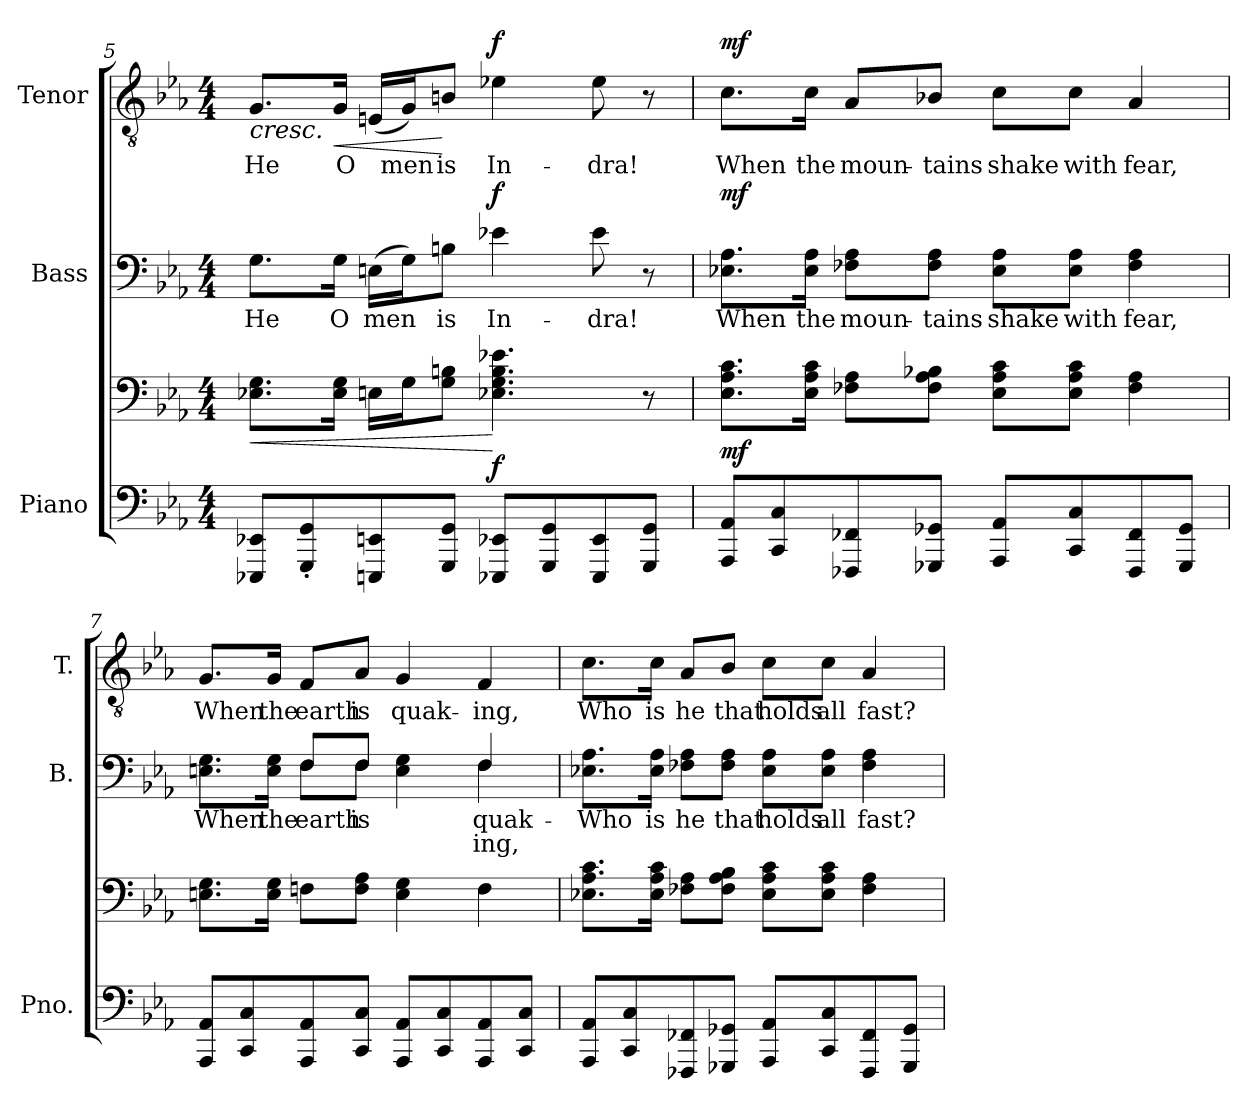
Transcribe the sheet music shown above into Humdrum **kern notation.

**kern	**kern	**dynam	**kern	**text	**text	**dynam	**kern	**text	**dynam
*part3	*part3	*part3	*part2	*part2	*part2	*part2	*part1	*part1	*part1
*staff4	*staff3	*staff3/4	*staff2	*staff2	*staff2	*staff2	*staff1	*staff1	*staff1
*I"Piano	*	*	*I"Bass	*	*	*	*I"Tenor	*	*
*I'Pno.	*	*	*I'B.	*	*	*	*I'T.	*	*
*clefF4	*clefF4	*	*clefF4	*	*	*	*clefGv2	*	*
*	*	*	*	*	*	*	*ITrd7c12	*	*
*k[b-e-a-]	*k[b-e-a-]	*	*k[b-e-a-]	*	*	*	*k[b-e-a-]	*	*
*E-:	*E-:	*	*E-:	*	*	*	*E-:	*	*
*M4/4	*M4/4	*	*M4/4	*	*	*	*M4/4	*	*
=5	=5	=5	=5	=5	=5	=5	=5	=5	=5
!	!	!LO:HP:b	!	!	!	!	!	!	!
!	!	!	!	!LO:LY:b:color=#000000	!	!	!	!	!
!	!	!	!	!	!	!	!	!LO:LY:b:color=#000000	!LO:HP:b
8EEE-Xi/ 8EE-XiL	8.E-Xi\ 8.GiL	<	8.Gi\L	He	.	.	8.GGi/L	He	<
8GGGi/' 8GGi'	.	.	.	.	.	.	.	.	.
!	!	!	!	!LO:LY:b:color=#000000	!	!	!	!	!
!	!	!	!	!	!	!	!	!LO:LY:b:color=#000000	!LO:HP:b
.	16E-i\ 16GiJk	.	16Gi\Jk	O	.	.	16GGi/Jk	O	<
!	!	!	!	!LO:LY:b:color=#000000	!	!	!	!	!
8EEEni/ 8EEni	16Eni\LL	.	(16Eni\LL	men	.	.	(16EEni/LL	.	.
!	!	!	!	!	!	!	!	!LO:LY:b:color=#000000	!
.	16Gi\J	.	16Gi\J)	.	.	.	16GGi/J)	men	.
!	!	!	!	!LO:LY:b:color=#000000	!	!	!	!	!
!	!	!	!	!	!	!	!	!LO:LY:b:color=#000000	!
8GGGi/ 8GGiJ	8Gi\ 8BniJ	.	8Bni\J	is	.	.	8BBni/J	is	[ [
!	!	!	!	!LO:LY:b:color=#000000	!	!	!	!	!
!	!	!	!	!	!	!	!	!LO:LY:b:color=#000000	!
8EEE-Xi/ 8EE-XiL	4.E-Xi\ 4.Gi 4.Bi 4.e-Xi	[ f	4e-Xi\	In-	.	f	4E-Xi\	In-	f
8GGGi/ 8GGi	.	.	.	.	.	.	.	.	.
!	!	!	!	!LO:LY:b:color=#000000	!	!	!	!	!
!	!	!	!	!	!	!	!	!LO:LY:b:color=#000000	!
8EEE-i/ 8EE-i	.	.	8e-i\	-dra!	.	.	8E-i\	-dra!	.
8GGGi/ 8GGiJ	8r	.	8r	.	.	.	8r	.	.
=6	=6	=6	=6	=6	=6	=6	=6	=6	=6
!	!	!	!	!LO:LY:b:color=#000000	!	!	!	!	!
!	!	!	!	!	!	!	!	!LO:LY:b:color=#000000	!
8AAA-i/ 8AA-iL	8.E-i\ 8.A-i 8.ciL	mf	8.E-Xi\ 8.A-iL	When	.	mf	8.Ci\L	When	mf
8CCi/ 8Ci	.	.	.	.	.	.	.	.	.
!	!	!	!	!LO:LY:b:color=#000000	!	!	!	!	!
!	!	!	!	!	!	!	!	!LO:LY:b:color=#000000	!
.	16E-i\ 16A-i 16ciJk	.	16E-i\ 16A-iJk	the	.	.	16Ci\Jk	the	.
!	!	!	!	!LO:LY:b:color=#000000	!	!	!	!	!
!	!	!	!	!	!	!	!	!LO:LY:b:color=#000000	!
8FFF-Xi/ 8FF-Xi	8F-Xi\ 8A-iL	.	8F-Xi\ 8A-iL	moun-	.	.	8AA-i/L	moun-	.
!	!	!	!	!LO:LY:b:color=#000000	!	!	!	!	!
!	!	!	!	!	!	!	!	!LO:LY:b:color=#000000	!
8GGG-Xi/ 8GG-XiJ	8F-i\ 8A-i 8B-XiJ	.	8F-i\ 8A-iJ	-tains	.	.	8BB-Xi/J	-tains	.
!	!	!	!	!LO:LY:b:color=#000000	!	!	!	!	!
!	!	!	!	!	!	!	!	!LO:LY:b:color=#000000	!
8AAA-i/ 8AA-iL	8E-i\ 8A-i 8ciL	.	8E-i\ 8A-iL	shake	.	.	8Ci\L	shake	.
!	!	!	!	!LO:LY:b:color=#000000	!	!	!	!	!
!	!	!	!	!	!	!	!	!LO:LY:b:color=#000000	!
8CCi/ 8Ci	8E-i\ 8A-i 8ciJ	.	8E-i\ 8A-iJ	with	.	.	8Ci\J	with	.
!	!	!	!	!LO:LY:b:color=#000000	!	!	!	!	!
!	!	!	!	!	!	!	!	!LO:LY:b:color=#000000	!
8FFF-i/ 8FF-i	4F-i\ 4A-i	.	4F-i\ 4A-i	fear,	.	.	4AA-i/	fear,	.
8GGG-i/ 8GG-iJ	.	.	.	.	.	.	.	.	.
!!LO:LB:g=z
=7	=7	=7	=7	=7	=7	=7	=7	=7	=7
!	!	!	!	!LO:LY:b:color=#000000	!	!	!	!	!
*	*	*	*^	*	*	*	*	*	*
!	!	!	!	!	!	!	!	!	!LO:LY:b:color=#000000	!
8AAA-i/ 8AA-iL	8.Eni\ 8.GiL	.	8.Eni\ 8.GiL	4ryy	When	.	.	8.GGi/L	When	.
8CCi/ 8Ci	.	.	.	.	.	.	.	.	.	.
!	!	!	!	!	!LO:LY:b:color=#000000	!	!	!	!	!
!	!	!	!	!	!	!	!	!	!LO:LY:b:color=#000000	!
.	16Ei\ 16GiJk	.	16Ei\ 16GiJk	.	the	.	.	16GGi/Jk	the	.
!	!	!	!	!	!LO:LY:b:color=#000000	!	!	!	!	!
!	!	!	!	!	!	!	!	!	!LO:LY:b:color=#000000	!
8AAA-i/ 8AA-i	8Fni\L	.	8Fi/L	8Fi\L	earth	.	.	8FFi/L	earth	.
!	!	!	!	!	!LO:LY:b:color=#000000	!	!	!	!	!
!	!	!	!	!	!	!	!	!	!LO:LY:b:color=#000000	!
8CCi/ 8CiJ	8Fi\ 8A-iJ	.	8Fi/J	8Fi\J	is	.	.	8AA-i/J	is	.
!	!	!	!	!	!	!	!	!	!LO:LY:b:color=#000000	!
8AAA-i/ 8AA-iL	4Ei\ 4Gi	.	4Ei\ 4Gi	4ryy	.	.	.	4GGi/	quak-	.
8CCi/ 8Ci	.	.	.	.	.	.	.	.	.	.
!	!	!	!	!	!LO:LY:b:color=#000000	!LO:LY:b:color=#000000	!	!	!	!
!	!	!	!	!	!	!	!	!	!LO:LY:b:color=#000000	!
8AAA-i/ 8AA-i	4Fi\	.	4Fi/	4Fi\	quak-	-ing,	.	4FFi/	-ing,	.
8CCi/ 8CiJ	.	.	.	.	.	.	.	.	.	.
*	*	*	*v	*v	*	*	*	*	*	*
=8	=8	=8	=8	=8	=8	=8	=8	=8	=8
!	!	!	!	!LO:LY:b:color=#000000	!	!	!	!	!
!	!	!	!	!	!	!	!	!LO:LY:b:color=#000000	!
8AAA-i/ 8AA-iL	8.E-Xi\ 8.A-i 8.ciL	.	8.E-Xi\ 8.A-iL	Who	.	.	8.Ci\L	Who	.
8CCi/ 8Ci	.	.	.	.	.	.	.	.	.
!	!	!	!	!LO:LY:b:color=#000000	!	!	!	!	!
!	!	!	!	!	!	!	!	!LO:LY:b:color=#000000	!
.	16E-i\ 16A-i 16ciJk	.	16E-i\ 16A-iJk	is	.	.	16Ci\Jk	is	.
!	!	!	!	!LO:LY:b:color=#000000	!	!	!	!	!
!	!	!	!	!	!	!	!	!LO:LY:b:color=#000000	!
8FFF-Xi/ 8FF-Xi	8F-Xi\ 8A-iL	.	8F-Xi\ 8A-iL	he	.	.	8AA-i/L	he	.
!	!	!	!	!LO:LY:b:color=#000000	!	!	!	!	!
!	!	!	!	!	!	!	!	!LO:LY:b:color=#000000	!
8GGG-Xi/ 8GG-XiJ	8F-i\ 8A-i 8B-iJ	.	8F-i\ 8A-iJ	that	.	.	8BB-i/J	that	.
!	!	!	!	!LO:LY:b:color=#000000	!	!	!	!	!
!	!	!	!	!	!	!	!	!LO:LY:b:color=#000000	!
8AAA-i/ 8AA-iL	8E-i\ 8A-i 8ciL	.	8E-i\ 8A-iL	holds	.	.	8Ci\L	holds	.
!	!	!	!	!LO:LY:b:color=#000000	!	!	!	!	!
!	!	!	!	!	!	!	!	!LO:LY:b:color=#000000	!
8CCi/ 8Ci	8E-i\ 8A-i 8ciJ	.	8E-i\ 8A-iJ	all	.	.	8Ci\J	all	.
!	!	!	!	!LO:LY:b:color=#000000	!	!	!	!	!
!	!	!	!	!	!	!	!	!LO:LY:b:color=#000000	!
8FFF-i/ 8FF-i	4F-i\ 4A-i	.	4F-i\ 4A-i	fast?	.	.	4AA-i/	fast?	.
8GGG-i/ 8GG-iJ	.	.	.	.	.	.	.	.	.
=	=	=	=	=	=	=	=	=	=
*-	*-	*-	*-	*-	*-	*-	*-	*-	*-
